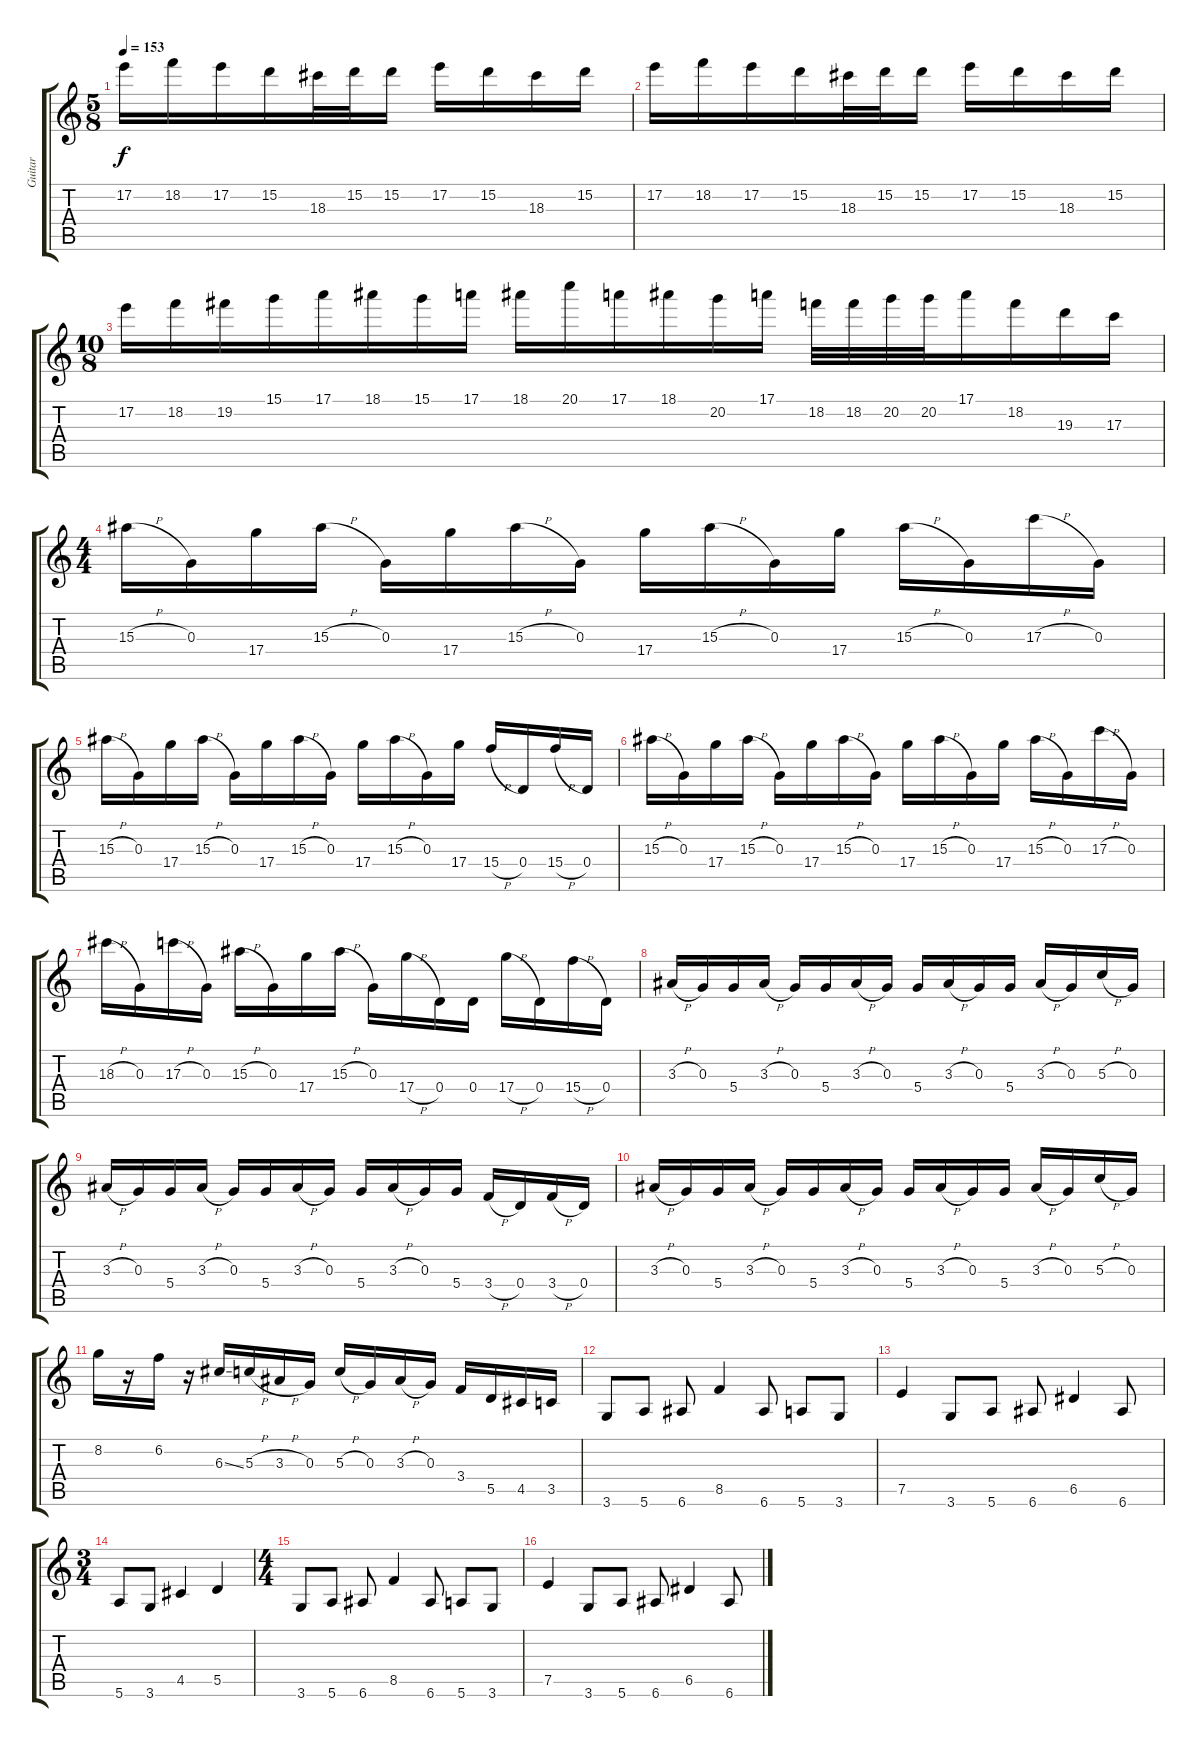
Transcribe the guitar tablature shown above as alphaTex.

\track ("Guitar" "Guitar") {instrument distortionguitar}
\staff {score tabs}
\tuning (E4 B3 G3 D3 A2 E2) {hide}
\ts (5 8)
\tempo 153
\clef g2
\ks c
17.2.16{dy f} 18.2.16 17.2.16 15.2.16 18.3.32 15.2.32 15.2.16 17.2.16 15.2.16 18.3.16 15.2.16 |
17.2.16 18.2.16 17.2.16 15.2.16 18.3.32 15.2.32 15.2.16 17.2.16 15.2.16 18.3.16 15.2.16 |
\ts (10 8)
17.2.16 18.2.16 19.2.16 15.1.16 17.1.16 18.1.16 15.1.16 17.1.16 18.1.16 20.1.16 17.1.16 18.1.16 20.2.16 17.1.16 18.2.32 18.2.32 20.2.32 20.2.32 17.1.16 18.2.16 19.3.16 17.3.16 |
\ts (4 4)
15.3{h}.16{balance 0} 0.3.16 17.4.16 15.3{h}.16 0.3.16 17.4.16 15.3{h}.16 0.3.16 17.4.16 15.3{h}.16 0.3.16 17.4.16 15.3{h}.16 0.3.16 17.3{h}.16 0.3.16 |
15.3{h}.16 0.3.16 17.4.16 15.3{h}.16 0.3.16 17.4.16 15.3{h}.16 0.3.16 17.4.16 15.3{h}.16 0.3.16 17.4.16 15.4{h}.16 0.4.16 15.4{h}.16 0.4.16 |
15.3{h}.16 0.3.16 17.4.16 15.3{h}.16 0.3.16 17.4.16 15.3{h}.16 0.3.16 17.4.16 15.3{h}.16 0.3.16 17.4.16 15.3{h}.16 0.3.16 17.3{h}.16 0.3.16 |
18.3{h}.16 0.3.16 17.3{h}.16 0.3.16 15.3{h}.16 0.3.16 17.4.16 15.3{h}.16 0.3.16 17.4{h}.16 0.4.16 0.4.16 17.4{h}.16 0.4.16 15.4{h}.16 0.4.16 |
3.3{h}.16{balance 8} 0.3.16 5.4.16 3.3{h}.16 0.3.16 5.4.16 3.3{h}.16 0.3.16 5.4.16 3.3{h}.16 0.3.16 5.4.16 3.3{h}.16 0.3.16 5.3{h}.16 0.3.16 |
3.3{h}.16 0.3.16 5.4.16 3.3{h}.16 0.3.16 5.4.16 3.3{h}.16 0.3.16 5.4.16 3.3{h}.16 0.3.16 5.4.16 3.4{h}.16 0.4.16 3.4{h}.16 0.4.16 |
3.3{h}.16 0.3.16 5.4.16 3.3{h}.16 0.3.16 5.4.16 3.3{h}.16 0.3.16 5.4.16 3.3{h}.16 0.3.16 5.4.16 3.3{h}.16 0.3.16 5.3{h}.16 0.3.16 |
8.2.16 r.16 6.2.16 r.16 6.3{ss}.16 5.3{h}.16 3.3{h}.16 0.3.16 5.3{h}.16 0.3.16 3.3{h}.16 0.3.16 3.4.16 5.5.16 4.5.16 3.5.16 |
3.6.8 5.6.8 6.6.8 8.5.4 6.6.8 5.6.8 3.6.8 |
7.5.4 3.6.8 5.6.8 6.6.8 6.5.4 6.6.8 |
\ts (3 4)
5.6.8 3.6.8 4.5.4 5.5.4 |
\ts (4 4)
3.6.8 5.6.8 6.6.8 8.5.4 6.6.8 5.6.8 3.6.8 |
7.5.4 3.6.8 5.6.8 6.6.8 6.5.4 6.6.8
